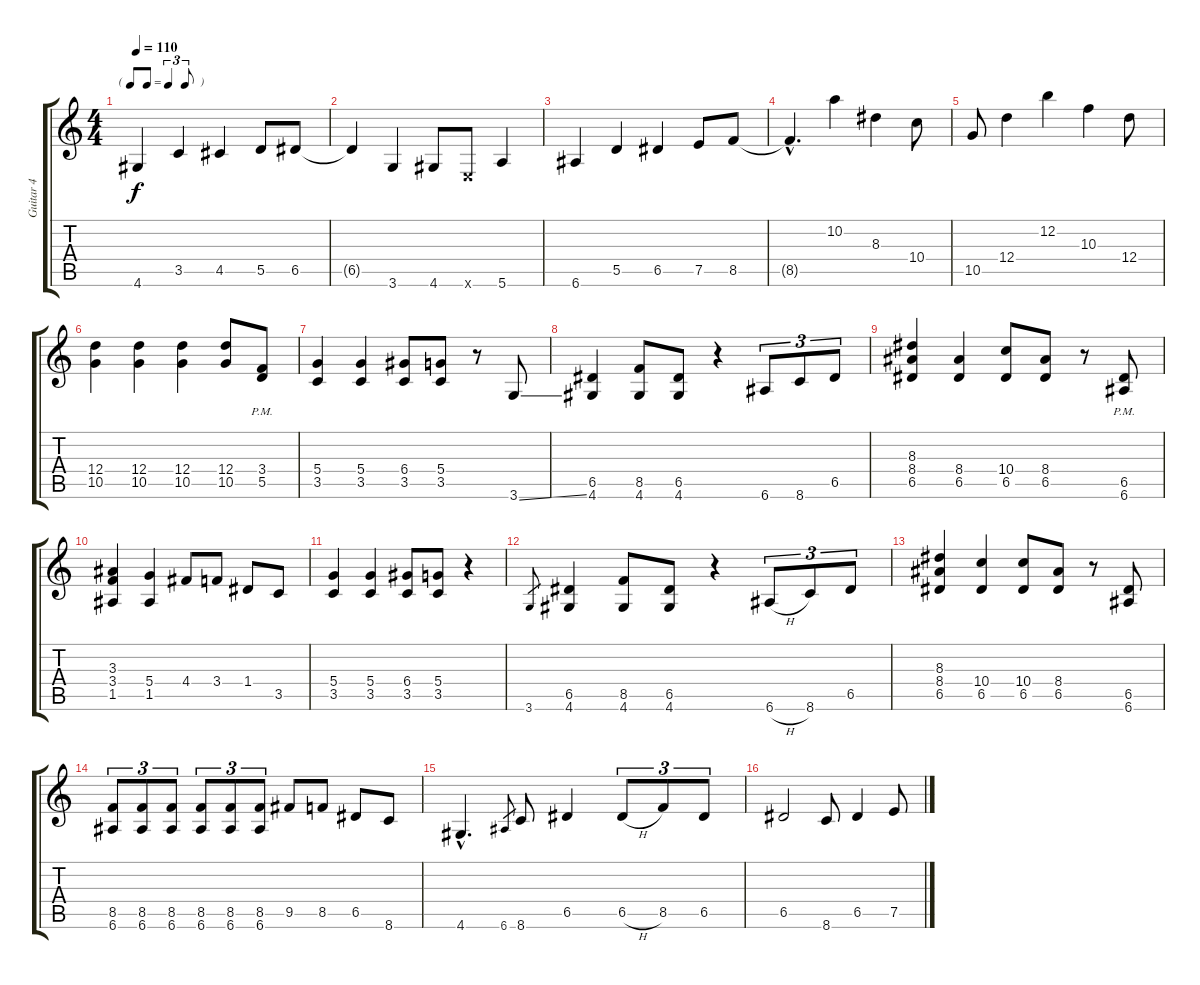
\track ("Guitar 4" "Guitar 4") {instrument distortionguitar}
\staff {score tabs}
\tuning (E4 B3 G3 D3 A2 E2) {hide}
\ts (4 4)
\tf triplet8th
\tempo 110
\clef g2
\ks c
4.6.4{dy f} 3.5.4 4.5.4 5.5.8 6.5.8 |
6.5{t}.4 3.6.4 4.6.8 0.6{x}.8 5.6.4 |
6.6.4 5.5.4 6.5.4 7.5.8 8.5.8 |
8.5{hac t}.4{d} 10.2.4 8.3.4 10.4.8 |
10.5.8 12.4.4 12.2.4 10.3.4 12.4.8 |
(12.4 10.5).4 (12.4 10.5).4 (12.4 10.5).4 (12.4 10.5).8 (3.4{pm} 5.5{pm}).8 |
(5.4 3.5).4 (5.4 3.5).4 (6.4 3.5).8 (5.4 3.5).8 r.8 3.6{ss}.8 |
(6.5 4.6).4 (8.5 4.6).8 (6.5 4.6).8 r.4 6.6.8{tu (3 2)} 8.6.8{tu (3 2)} 6.5.8{tu (3 2)} |
(8.3 8.4 6.5).4 (8.4 6.5).4 (10.4 6.5).8 (8.4 6.5).8 r.8 (6.5{pm} 6.6{pm}).8 |
(3.3 3.4 1.5).4 (5.4 1.5).4 4.4.8 3.4.8 1.4.8 3.5.8 |
(5.4 3.5).4 (5.4 3.5).4 (6.4 3.5).8 (5.4 3.5).8 r.4 |
3.6.8{gr} (6.5 4.6).4 (8.5 4.6).8 (6.5 4.6).8 r.4 6.6{h}.8{tu (3 2)} 8.6.8{tu (3 2)} 6.5.8{tu (3 2)} |
(8.3 8.4 6.5).4 (10.4 6.5).4 (10.4 6.5).8 (8.4 6.5).8 r.8 (6.5 6.6).8 |
(8.5 6.6).8{tu (3 2)} (8.5 6.6).8{tu (3 2)} (8.5 6.6).8{tu (3 2)} (8.5 6.6).8{tu (3 2)} (8.5 6.6).8{tu (3 2)} (8.5 6.6).8{tu (3 2)} 9.5.8 8.5.8 6.5.8 8.6.8 |
4.6{hac}.4{d} 6.6.8{gr} 8.6.8 6.5.4 6.5{h}.8{tu (3 2)} 8.5.8{tu (3 2)} 6.5.8{tu (3 2)} |
6.5.2 8.6.8 6.5.4 7.5.8
